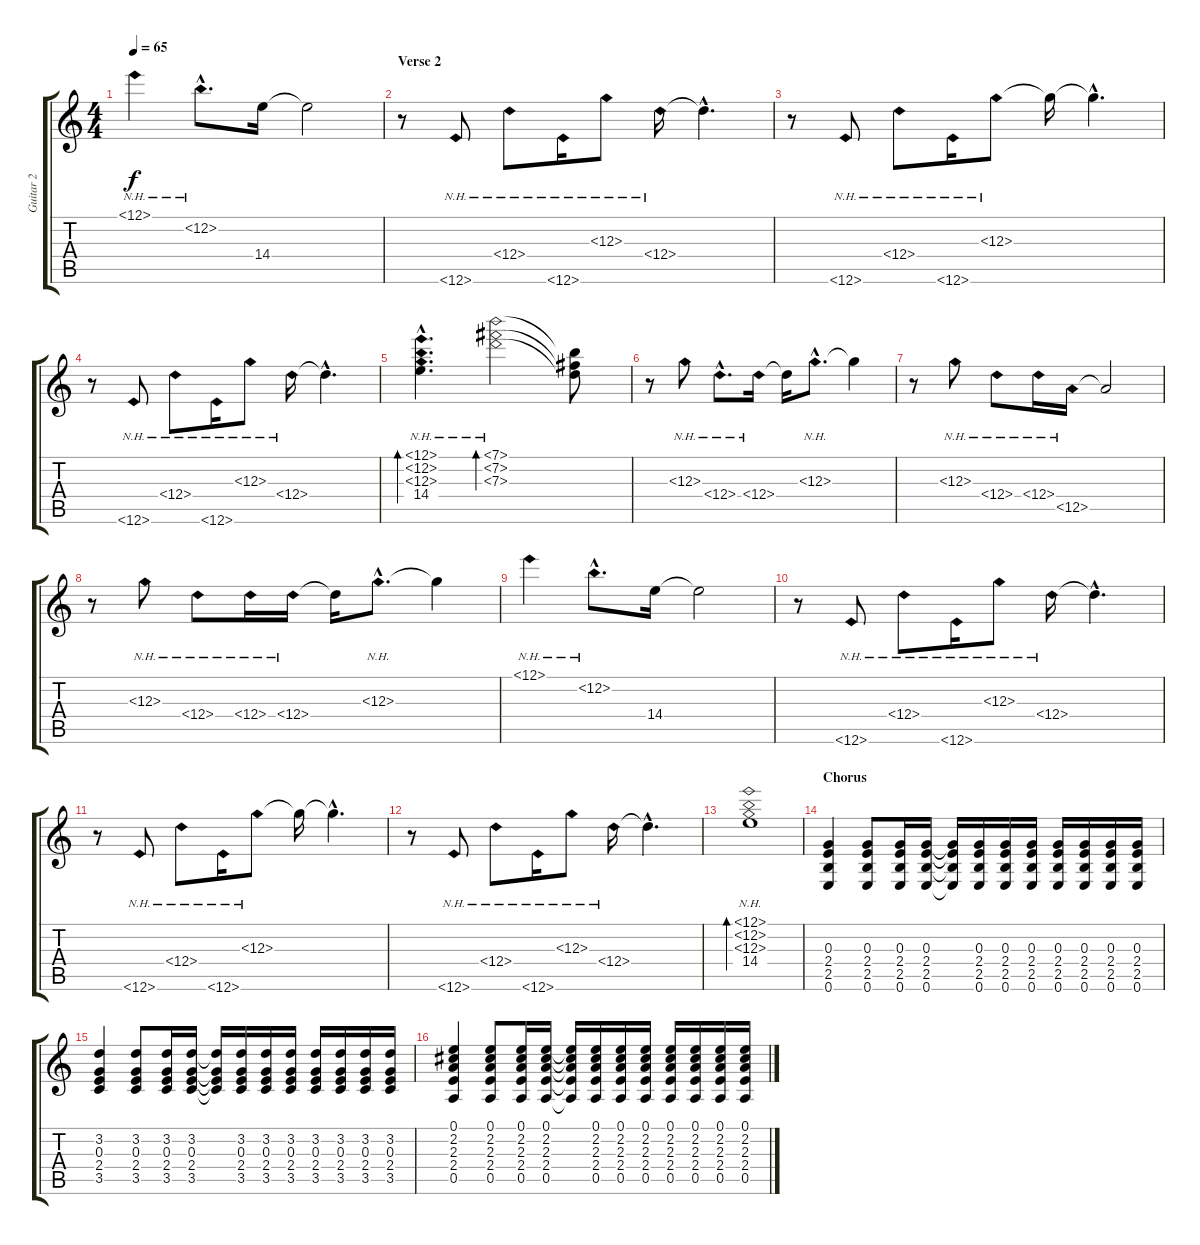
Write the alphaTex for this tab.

\track ("Guitar 2" "Guitar 2") {instrument electricguitarclean}
\staff {score tabs}
\tuning (E4 B3 G3 D3 A2 E2) {hide}
\ts (4 4)
\tempo 65
\clef g2
\ks c
12.1{nh}.4{dy f} 12.2{nh hac}.8{d} 14.4.16 14.4{t}.2 |
\section ("" "Verse 2")
r.8 12.6{nh}.8 12.4{nh}.8 12.6{nh}.16 12.3{nh}.8 12.4{nh}.16 12.4{hac t}.4{d} |
r.8 12.6{nh}.8 12.4{nh}.8 12.6{nh}.16 12.3{nh}.8 12.3{t}.16 12.3{hac t}.4{d} |
r.8 12.6{nh}.8 12.4{nh}.8 12.6{nh}.16 12.3{nh}.8 12.4{nh}.16 12.4{hac t}.4{d} |
(12.1{nh hac} 12.2{nh hac} 12.3{nh hac} 14.4{hac}).4{d bd 240} (7.1{nh} 7.2{nh} 7.3{nh}).2{bd 120} (7.1{t} 7.2{t} 7.3{t}).8 |
r.8 12.3{nh}.8 12.4{nh hac}.8{d} 12.4{nh}.16 12.4{t}.16 12.3{nh hac}.8{d} 12.3{t}.4 |
r.8 12.3{nh}.8 12.4{nh}.8 12.4{nh}.16 12.5{nh}.16 12.5{t}.2 |
r.8 12.3{nh}.8 12.4{nh}.8 12.4{nh}.16 12.4{nh}.16 12.4{t}.16 12.3{nh hac}.8{d} 12.3{t}.4 |
12.1{nh}.4 12.2{nh hac}.8{d} 14.4.16 14.4{t}.2 |
r.8 12.6{nh}.8 12.4{nh}.8 12.6{nh}.16 12.3{nh}.8 12.4{nh}.16 12.4{hac t}.4{d} |
r.8 12.6{nh}.8 12.4{nh}.8 12.6{nh}.16 12.3{nh}.8 12.3{t}.16 12.3{hac t}.4{d} |
r.8 12.6{nh}.8 12.4{nh}.8 12.6{nh}.16 12.3{nh}.8 12.4{nh}.16 12.4{hac t}.4{d} |
(12.1{nh} 12.2{nh} 12.3{nh} 14.4).1{bd 240} |
\section ("" "Chorus")
(0.3 2.4 2.5 0.6).4 (0.3 2.4 2.5 0.6).8 (0.3 2.4 2.5 0.6).16 (0.3 2.4 2.5 0.6).16 (0.3{t} 2.4{t} 2.5{t} 0.6{t}).16 (0.3 2.4 2.5 0.6).16 (0.3 2.4 2.5 0.6).16 (0.3 2.4 2.5 0.6).16 (0.3 2.4 2.5 0.6).16 (0.3 2.4 2.5 0.6).16 (0.3 2.4 2.5 0.6).16 (0.3 2.4 2.5 0.6).16 |
(3.2 0.3 2.4 3.5).4 (3.2 0.3 2.4 3.5).8 (3.2 0.3 2.4 3.5).16 (3.2 0.3 2.4 3.5).16 (3.2{t} 0.3{t} 2.4{t} 3.5{t}).16 (3.2 0.3 2.4 3.5).16 (3.2 0.3 2.4 3.5).16 (3.2 0.3 2.4 3.5).16 (3.2 0.3 2.4 3.5).16 (3.2 0.3 2.4 3.5).16 (3.2 0.3 2.4 3.5).16 (3.2 0.3 2.4 3.5).16 |
(0.1 2.2 2.3 2.4 0.5).4 (0.1 2.2 2.3 2.4 0.5).8 (0.1 2.2 2.3 2.4 0.5).16 (0.1 2.2 2.3 2.4 0.5).16 (0.1{t} 2.2{t} 2.3{t} 2.4{t} 0.5{t}).16 (0.1 2.2 2.3 2.4 0.5).16 (0.1 2.2 2.3 2.4 0.5).16 (0.1 2.2 2.3 2.4 0.5).16 (0.1 2.2 2.3 2.4 0.5).16 (0.1 2.2 2.3 2.4 0.5).16 (0.1 2.2 2.3 2.4 0.5).16 (0.1 2.2 2.3 2.4 0.5).16
